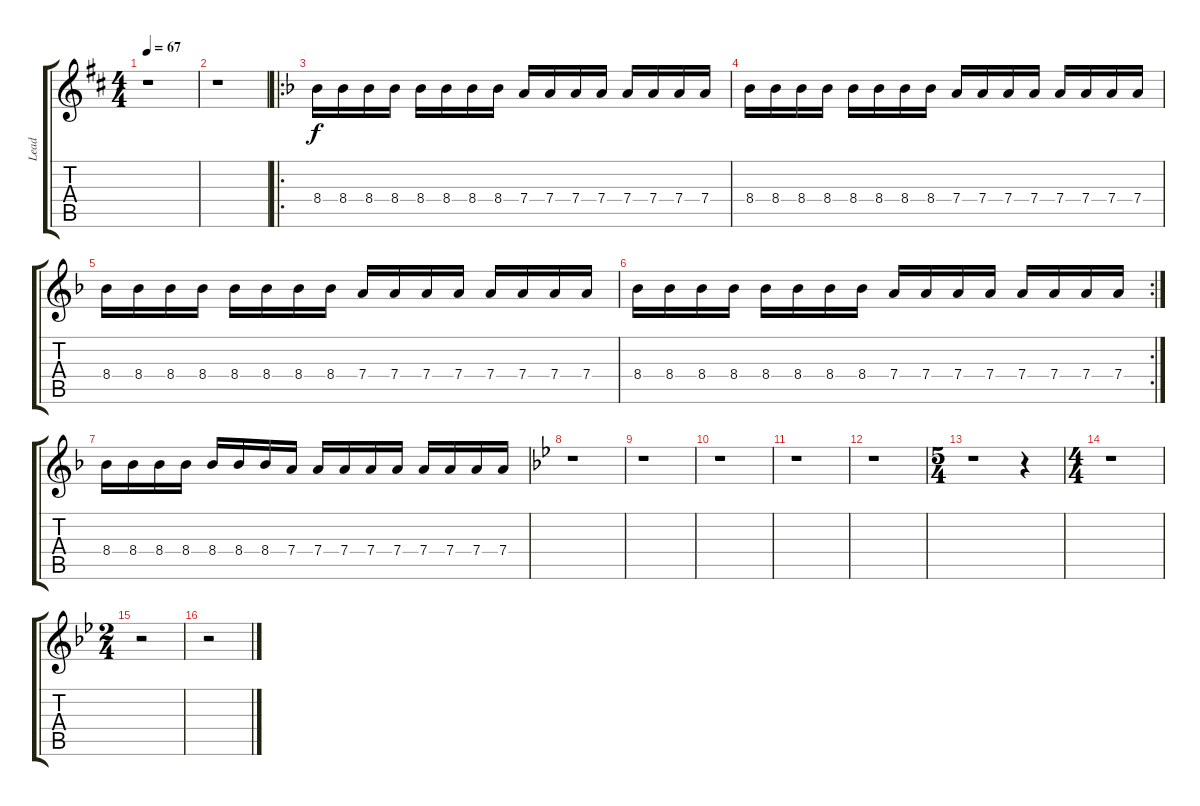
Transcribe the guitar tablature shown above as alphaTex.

\track ("Lead" "Lead") {instrument overdrivenguitar}
\staff {score tabs}
\tuning (E4 B3 G3 D3 A2 D2) {hide}
\ts (4 4)
\tempo 67
\clef g2
\ks d
r.1{dy f} |
r.1 |
\ro
\ks f
8.4.16 8.4.16 8.4.16 8.4.16 8.4.16 8.4.16 8.4.16 8.4.16 7.4.16 7.4.16 7.4.16 7.4.16 7.4.16 7.4.16 7.4.16 7.4.16 |
8.4.16 8.4.16 8.4.16 8.4.16 8.4.16 8.4.16 8.4.16 8.4.16 7.4.16 7.4.16 7.4.16 7.4.16 7.4.16 7.4.16 7.4.16 7.4.16 |
8.4.16 8.4.16 8.4.16 8.4.16 8.4.16 8.4.16 8.4.16 8.4.16 7.4.16 7.4.16 7.4.16 7.4.16 7.4.16 7.4.16 7.4.16 7.4.16 |
\rc 2
8.4.16 8.4.16 8.4.16 8.4.16 8.4.16 8.4.16 8.4.16 8.4.16 7.4.16 7.4.16 7.4.16 7.4.16 7.4.16 7.4.16 7.4.16 7.4.16 |
8.4.16 8.4.16 8.4.16 8.4.16 8.4.16 8.4.16 8.4.16 7.4.16 7.4.16 7.4.16 7.4.16 7.4.16 7.4.16 7.4.16 7.4.16 7.4.16 |
\ks bb
r.1 |
r.1 |
r.1 |
r.1 |
r.1 |
\ts (5 4)
r.1 r.4 |
\ts (4 4)
r.1 |
\ts (2 4)
r.2 |
r.2
